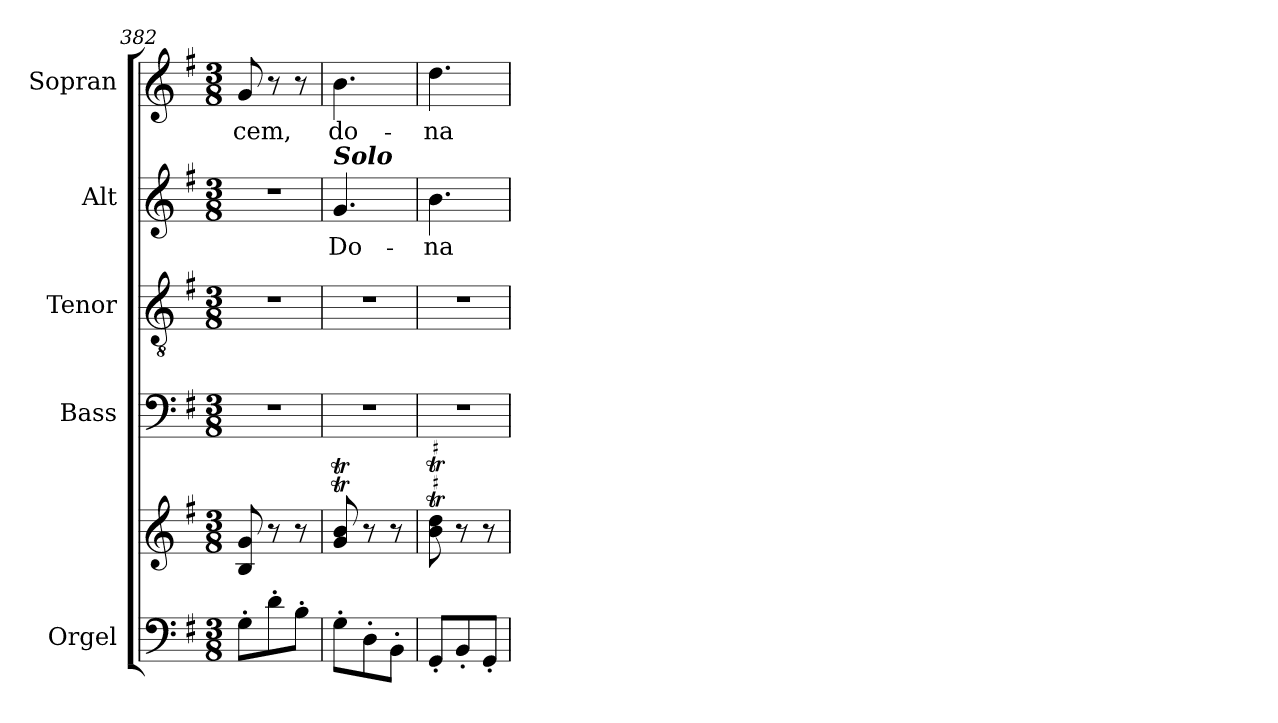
**kern	**kern	**kern	**kern	**kern	**text	**kern	**text
*part5	*part5	*part4	*part3	*part2	*part2	*part1	*part1
*staff6	*staff5	*staff4	*staff3	*staff2	*staff2	*staff1	*staff1
*I"Orgel	*	*I"Bass	*I"Tenor	*I"Alt	*	*I"Sopran	*
*I'Org.	*	*I'B.	*I'T.	*I'A.	*	*I'S.	*
*clefF4	*clefG2	*clefF4	*clefGv2	*clefG2	*	*clefG2	*
*k[f#]	*k[f#]	*k[f#]	*k[f#]	*k[f#]	*	*k[f#]	*
*G:	*G:	*G:	*G:	*G:	*	*G:	*
*M3/8	*M3/8	*M3/8	*M3/8	*M3/8	*	*M3/8	*
=382	=382	=382	=382	=382	=382	=382	=382
!	!	!	!	!	!	!	!LO:LY:b
8G'>\L	8B/ 8g/	4.r	4.r	4.r	.	8g/	-cem,
8d'>\	8r	.	.	.	.	8r	.
8B'>\J	8r	.	.	.	.	8r	.
=383	=383	=383	=383	=383	=383	=383	=383
!	!	!	!	!LO:TX:a:Bi:t=Solo	!	!	!
!	!	!	!	!	!LO:LY:b	!	!LO:LY:b
8G'>\L	8g/T 8b/T	4.r	4.r	4.g/	Do-	4.b\	do-
8D'>\	8r	.	.	.	.	.	.
8BB'>\J	8r	.	.	.	.	.	.
!!LO:LB:g=z
=384	=384	=384	=384	=384	=384	=384	=384
!	!	!	!	!	!LO:LY:b	!	!LO:LY:b
8GG'</L	8b\T 8dd\T	4.r	4.r	4.b\	-na	4.dd\	-na
8BB'</	8r	.	.	.	.	.	.
8GG'</J	8r	.	.	.	.	.	.
=	=	=	=	=	=	=	=
*-	*-	*-	*-	*-	*-	*-	*-
